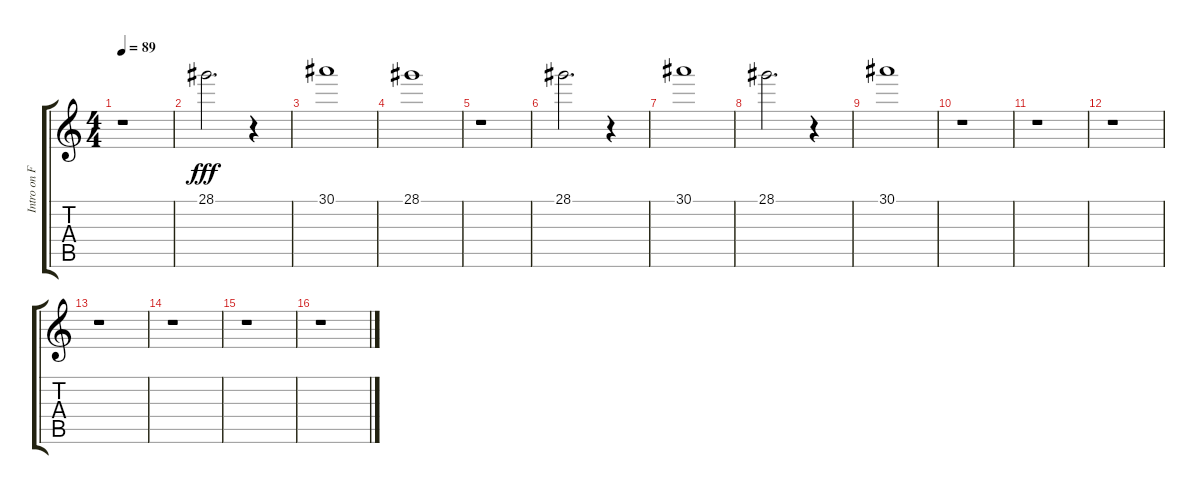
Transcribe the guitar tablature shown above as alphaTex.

\track ("Intro on Final Verse" "Intro on F") {instrument synthstrings2}
\staff {score tabs}
\tuning (E4 B3 G3 D3 A2 E2) {hide}
\ts (4 4)
\tempo 89
\clef g2
\ks c
r.1{dy f} |
28.1.2{d dy fff volume 8} r.4 |
30.1.1 |
28.1.1 |
r.1 |
28.1.2{d volume 8} r.4 |
30.1.1 |
28.1.2{d} r.4 |
30.1.1 |
r.1 |
r.1 |
r.1 |
r.1 |
r.1 |
r.1 |
r.1
